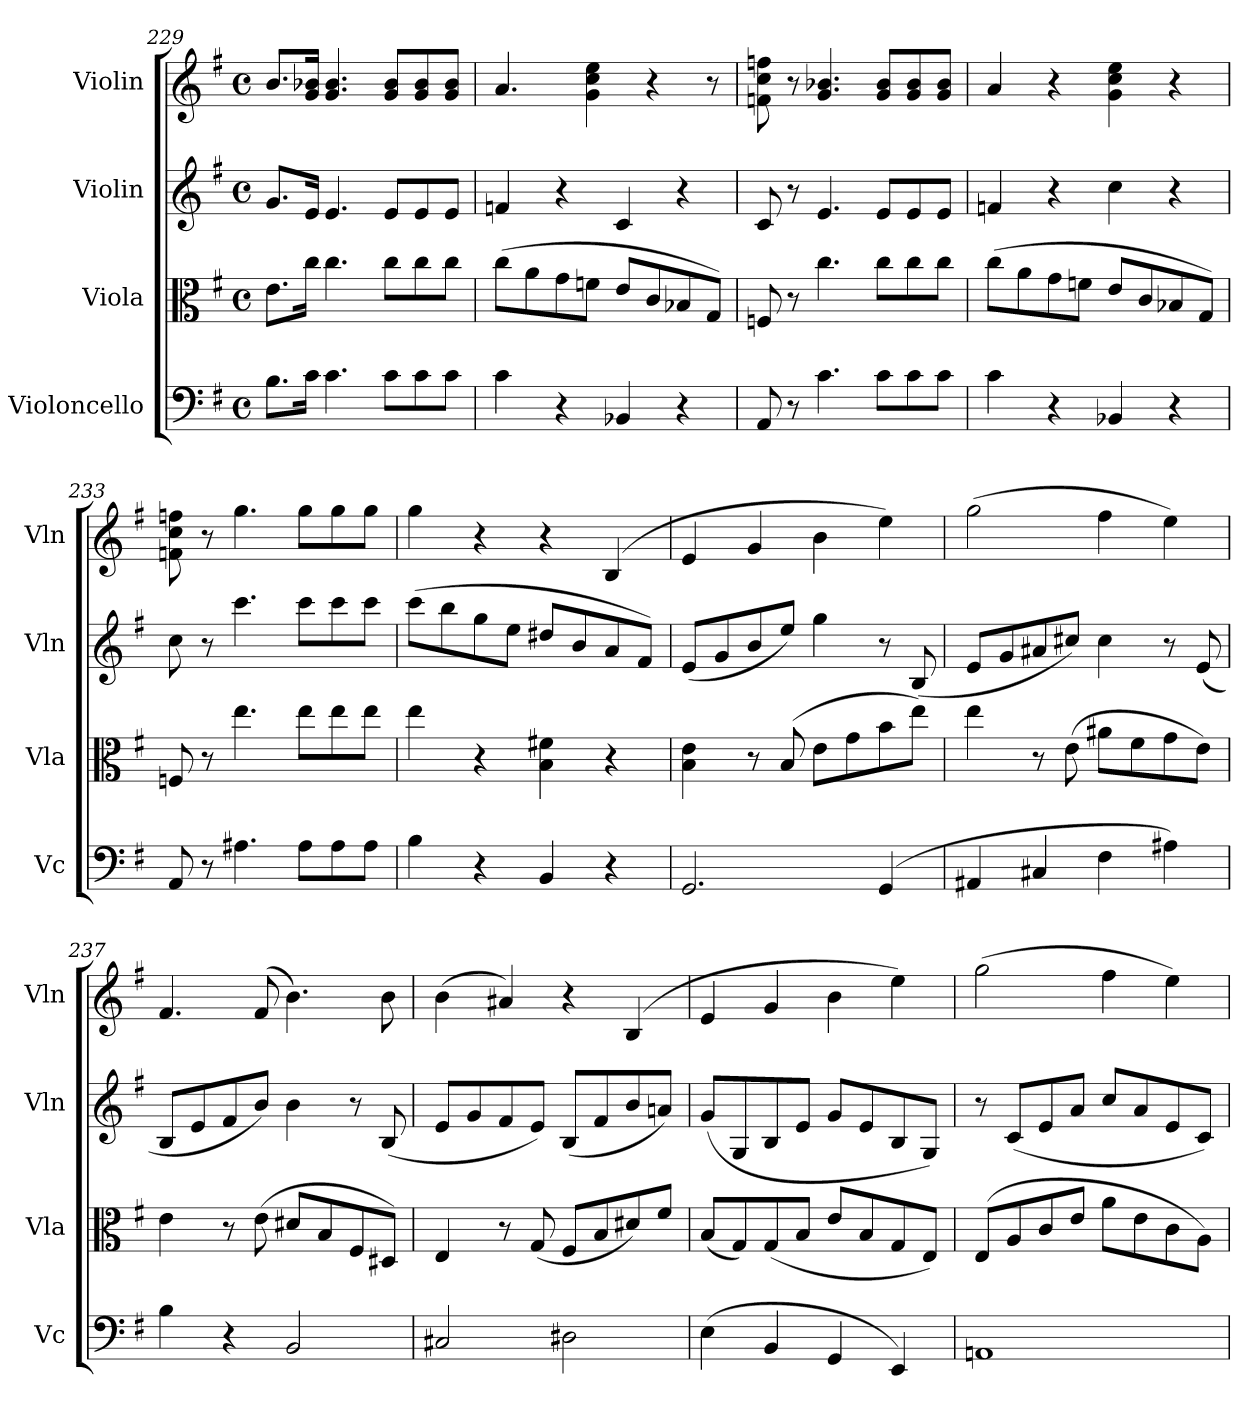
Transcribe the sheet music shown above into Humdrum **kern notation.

**kern	**kern	**kern	**kern
*part4	*part3	*part2	*part1
*staff4	*staff3	*staff2	*staff1
*I"Violoncello	*I"Viola	*I"Violin	*I"Violin
*I'Vc	*I'Vla	*I'Vln	*I'Vln
*clefF4	*clefC3	*clefG2	*clefG2
*k[f#]	*k[f#]	*k[f#]	*k[f#]
*M4/4	*M4/4	*M4/4	*M4/4
*met(c)	*met(c)	*met(c)	*met(c)
=229	=229	=229	=229
8.B\L	8.e\L	8.g/L	8.b/L
16c\Jk	16cc\Jk	16e/Jk	16g/ 16b-X/Jk
4.c\	4.cc\	4.e/	4.g/ 4.b-/
8c\L	8cc\L	8e/L	8g/ 8b-/L
8c\	8cc\	8e/	8g/ 8b-/
8c\J	8cc\J	8e/J	8g/ 8b-/J
=230	=230	=230	=230
4c\	(8cc\L	4fn/	4.a/
.	8a\	.	.
4r	8g\	4r	.
.	8fn\J	.	4g\ 4cc\ 4ee\
4BB-X/	8e/L	4c/	.
.	8c/	.	4r
4r	8B-X/	4r	.
.	8G/J)	.	8r
=231	=231	=231	=231
8AA/	8Fn/	8c/	8fn\ 8cc\ 8ffn\
8r	8r	8r	8r
4.c\	4.cc\	4.e/	4.g/ 4.b-X/
8c\L	8cc\L	8e/L	8g/ 8b-/L
8c\	8cc\	8e/	8g/ 8b-/
8c\J	8cc\J	8e/J	8g/ 8b-/J
!!LO:LB:g=z
=232	=232	=232	=232
4c\	(8cc\L	4fn/	4a/
.	8a\	.	.
4r	8g\	4r	4r
.	8fn\J	.	.
4BB-X/	8e/L	4cc\	4g\ 4cc\ 4ee\
.	8c/	.	.
4r	8B-X/	4r	4r
.	8G/J)	.	.
=233	=233	=233	=233
8AA/	8Fn/	8cc\	8fn\ 8cc\ 8ffn\
8r	8r	8r	8r
4.A#X\	4.ee\	4.ccc\	4.gg\
8A#\L	8ee\L	8ccc\L	8gg\L
8A#\	8ee\	8ccc\	8gg\
8A#\J	8ee\J	8ccc\J	8gg\J
=234	=234	=234	=234
4B\	4ee\	(>8ccc\L	4gg\
.	.	8bb\	.
4r	4r	8gg\	4r
.	.	8ee\J	.
4BB/	4B\ 4f#X\	8dd#X/L	4r
.	.	8b/	.
4r	4r	8a/	(>4B/
.	.	8f#/J)	.
=235	=235	=235	=235
2.GG/	4B\ 4e\	(8e/L	4e/
.	.	8g/	.
.	8r	8b/	4g/
.	(8B/	8ee/J)	.
.	8e\L	4gg\	4b\
.	8g\	.	.
(>4GG/	8b\	8r	4ee\)
.	8ee\J)	(8B/	.
=236	=236	=236	=236
4AA#X/	4ee\	8e/L	(2gg\
.	.	8g/	.
4C#X/	8r	8a#X/	.
.	(8e\	8cc#X/J)	.
4F#\	8a#X\L	4cc#\	4ff#\
.	8f#\	.	.
4A#X\)	8g\	8r	4ee\)
.	8e\J)	(8e/	.
=237	=237	=237	=237
4B\	4e\	8B/L	4.f#/
.	.	8e/	.
4r	8r	8f#/	.
.	(8e\	8b/J)	(8f#/
2BB/	8d#X/L	4b\	4.b\)
.	8B/	.	.
.	8F#/	8r	.
.	8D#X/J)	(8B/	8b\
!!LO:LB:g=z
=238	=238	=238	=238
2C#X/	4E/	8e/L	(4b\
.	.	8g/	.
.	8r	8f#/	4a#X/)
.	(8G/	8e/J)	.
2D#X\	8F#/L	(8B/L	4r
.	8B/	8f#/	.
.	8d#X/)	8b/	(>4B/
.	8f#/J	8an/J)	.
=239	=239	=239	=239
(4E\	(8B/L	(8g/L	4e/
.	8G/)	8G/	.
4BB/	(8G/	8B/	4g/
.	8B/J	8e/J	.
4GG/	8e/L	8g/L	4b\
.	8B/	8e/	.
4EE/)	8G/	8B/	4ee\)
.	8E/J)	8G/J)	.
=240	=240	=240	=240
1AAn	(8E/L	8r	(2gg\
.	8A/	(8c/L	.
.	8c/	8e/	.
.	8e/J	8a/J	.
.	8a\L	8cc/L	4ff#\
.	8e\	8a/	.
.	8c\	8e/	4ee\)
.	8A\J)	8c/J)	.
=	=	=	=
*-	*-	*-	*-
